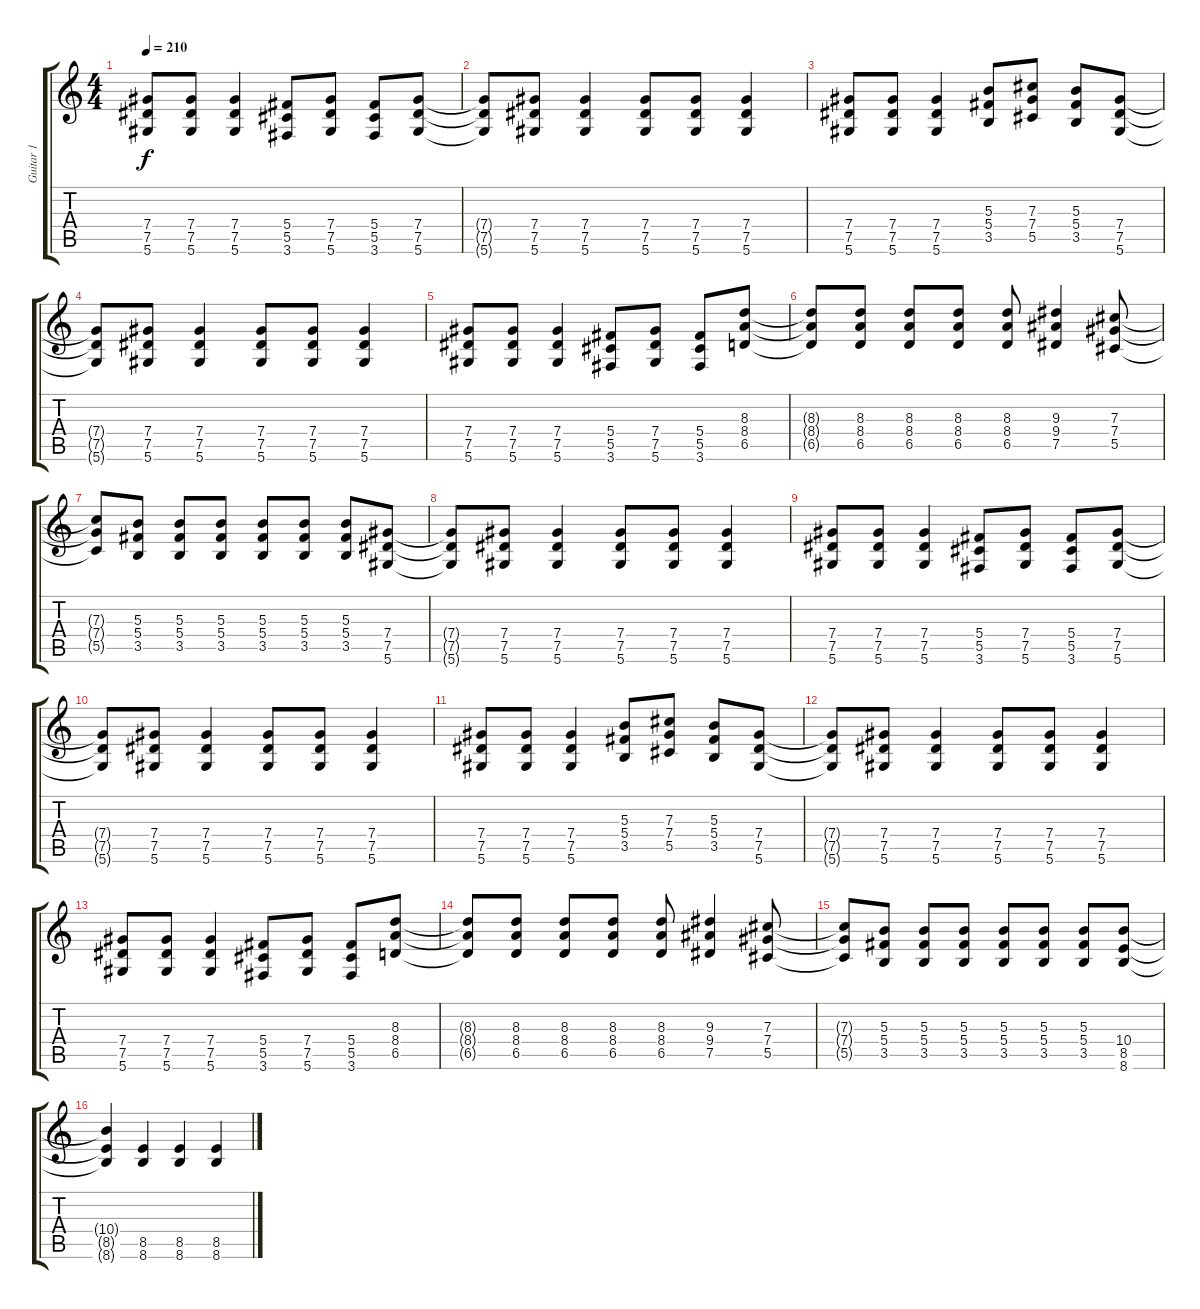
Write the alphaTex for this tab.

\track ("Guitar 1" "Guitar 1") {instrument overdrivenguitar}
\staff {score tabs}
\tuning (Eb4 Bb3 Gb3 Db3 Ab2 Eb2) {hide}
\ts (4 4)
\tempo 210
\clef g2
\ks c
(7.4 7.5 5.6).8{dy f} (7.4 7.5 5.6).8 (7.4 7.5 5.6).4 (5.4 5.5 3.6).8 (7.4 7.5 5.6).8 (5.4 5.5 3.6).8 (7.4 7.5 5.6).8 |
(7.4{t} 7.5{t} 5.6{t}).8 (7.4 7.5 5.6).8 (7.4 7.5 5.6).4 (7.4 7.5 5.6).8 (7.4 7.5 5.6).8 (7.4 7.5 5.6).4 |
(7.4 7.5 5.6).8 (7.4 7.5 5.6).8 (7.4 7.5 5.6).4 (5.3 5.4 3.5).8 (7.3 7.4 5.5).8 (5.3 5.4 3.5).8 (7.4 7.5 5.6).8 |
(7.4{t} 7.5{t} 5.6{t}).8 (7.4 7.5 5.6).8 (7.4 7.5 5.6).4 (7.4 7.5 5.6).8 (7.4 7.5 5.6).8 (7.4 7.5 5.6).4 |
(7.4 7.5 5.6).8 (7.4 7.5 5.6).8 (7.4 7.5 5.6).4 (5.4 5.5 3.6).8 (7.4 7.5 5.6).8 (5.4 5.5 3.6).8 (8.3 8.4 6.5).8 |
(8.3{t} 8.4{t} 6.5{t}).8 (8.3 8.4 6.5).8 (8.3 8.4 6.5).8 (8.3 8.4 6.5).8 (8.3 8.4 6.5).8 (9.3 9.4 7.5).4 (7.3 7.4 5.5).8 |
(7.3{t} 7.4{t} 5.5{t}).8 (5.3 5.4 3.5).8 (5.3 5.4 3.5).8 (5.3 5.4 3.5).8 (5.3 5.4 3.5).8 (5.3 5.4 3.5).8 (5.3 5.4 3.5).8 (7.4 7.5 5.6).8 |
(7.4{t} 7.5{t} 5.6{t}).8 (7.4 7.5 5.6).8 (7.4 7.5 5.6).4 (7.4 7.5 5.6).8 (7.4 7.5 5.6).8 (7.4 7.5 5.6).4 |
(7.4 7.5 5.6).8 (7.4 7.5 5.6).8 (7.4 7.5 5.6).4 (5.4 5.5 3.6).8 (7.4 7.5 5.6).8 (5.4 5.5 3.6).8 (7.4 7.5 5.6).8 |
(7.4{t} 7.5{t} 5.6{t}).8 (7.4 7.5 5.6).8 (7.4 7.5 5.6).4 (7.4 7.5 5.6).8 (7.4 7.5 5.6).8 (7.4 7.5 5.6).4 |
(7.4 7.5 5.6).8 (7.4 7.5 5.6).8 (7.4 7.5 5.6).4 (5.3 5.4 3.5).8 (7.3 7.4 5.5).8 (5.3 5.4 3.5).8 (7.4 7.5 5.6).8 |
(7.4{t} 7.5{t} 5.6{t}).8 (7.4 7.5 5.6).8 (7.4 7.5 5.6).4 (7.4 7.5 5.6).8 (7.4 7.5 5.6).8 (7.4 7.5 5.6).4 |
(7.4 7.5 5.6).8 (7.4 7.5 5.6).8 (7.4 7.5 5.6).4 (5.4 5.5 3.6).8 (7.4 7.5 5.6).8 (5.4 5.5 3.6).8 (8.3 8.4 6.5).8 |
(8.3{t} 8.4{t} 6.5{t}).8 (8.3 8.4 6.5).8 (8.3 8.4 6.5).8 (8.3 8.4 6.5).8 (8.3 8.4 6.5).8 (9.3 9.4 7.5).4 (7.3 7.4 5.5).8 |
(7.3{t} 7.4{t} 5.5{t}).8 (5.3 5.4 3.5).8 (5.3 5.4 3.5).8 (5.3 5.4 3.5).8 (5.3 5.4 3.5).8 (5.3 5.4 3.5).8 (5.3 5.4 3.5).8 (10.4 8.5 8.6).8 |
(10.4{t} 8.5{t} 8.6{t}).4 (8.5 8.6).4 (8.5 8.6).4 (8.5 8.6).4
